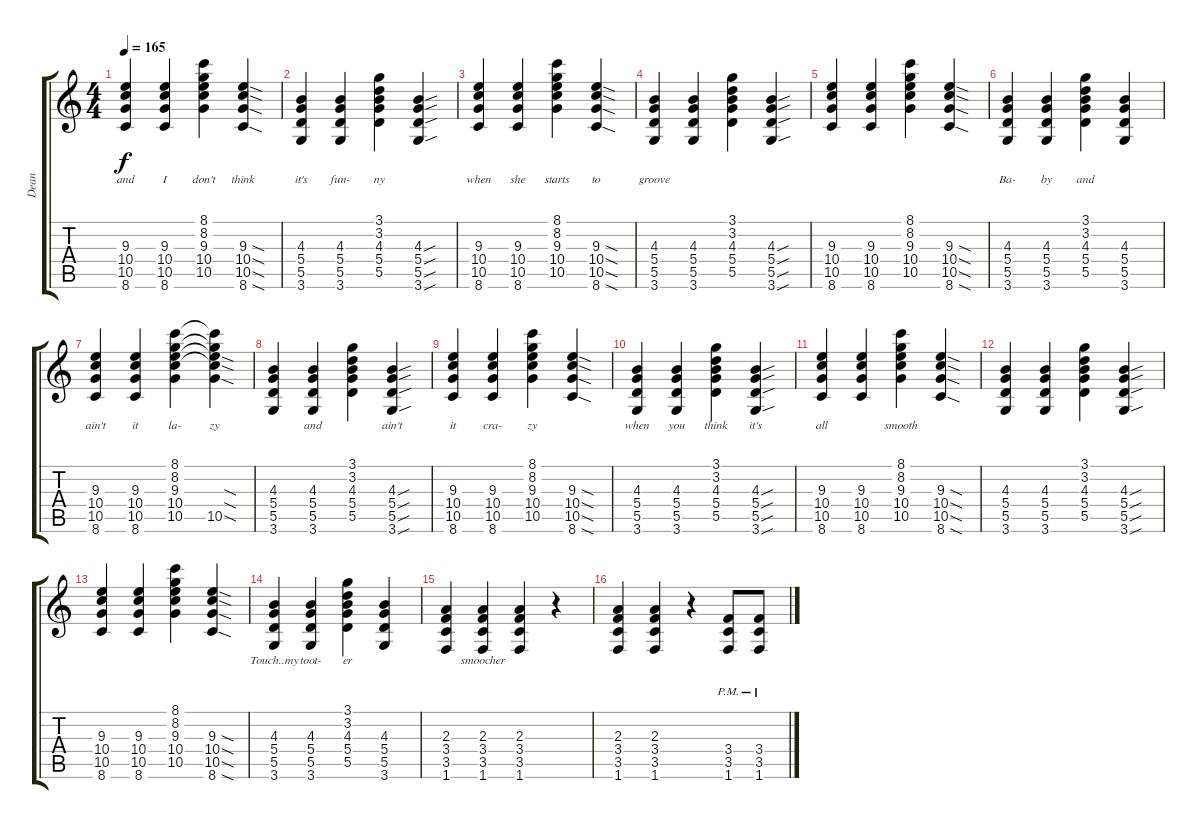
\track ("Dean" "Dean") {instrument distortionguitar}
\staff {score tabs}
\tuning (E4 B3 G3 D3 A2 E2) {hide}
\ts (4 4)
\tempo 165
\clef g2
\ks c
(9.3 10.4 10.5 8.6).4{lyrics (0 "and") lyrics (1 "") lyrics (2 "") lyrics (3 "") lyrics (4 "") dy f} (9.3 10.4 10.5 8.6).4{lyrics (0 "I") lyrics (1 "") lyrics (2 "") lyrics (3 "") lyrics (4 "")} (8.1 8.2 9.3 10.4 10.5).4{lyrics (0 "don't") lyrics (1 "") lyrics (2 "") lyrics (3 "") lyrics (4 "")} (9.3{sod} 10.4{sod} 10.5{sod} 8.6{sod}).4{lyrics (0 "think") lyrics (1 "") lyrics (2 "") lyrics (3 "") lyrics (4 "")} |
(4.3 5.4 5.5 3.6).4{lyrics (0 "it's") lyrics (1 "") lyrics (2 "") lyrics (3 "") lyrics (4 "")} (4.3 5.4 5.5 3.6).4{lyrics (0 "fun-") lyrics (1 "") lyrics (2 "") lyrics (3 "") lyrics (4 "")} (3.1 3.2 4.3 5.4 5.5).4{lyrics (0 "ny") lyrics (1 "") lyrics (2 "") lyrics (3 "") lyrics (4 "")} (4.3{sou} 5.4{sou} 5.5{sou} 3.6{sou}).4{lyrics (0 "") lyrics (1 "") lyrics (2 "") lyrics (3 "") lyrics (4 "")} |
(9.3 10.4 10.5 8.6).4{lyrics (0 "when") lyrics (1 "") lyrics (2 "") lyrics (3 "") lyrics (4 "")} (9.3 10.4 10.5 8.6).4{lyrics (0 "she") lyrics (1 "") lyrics (2 "") lyrics (3 "") lyrics (4 "")} (8.1 8.2 9.3 10.4 10.5).4{lyrics (0 "starts") lyrics (1 "") lyrics (2 "") lyrics (3 "") lyrics (4 "")} (9.3{sod} 10.4{sod} 10.5{sod} 8.6{sod}).4{lyrics (0 "to") lyrics (1 "") lyrics (2 "") lyrics (3 "") lyrics (4 "")} |
(4.3 5.4 5.5 3.6).4{lyrics (0 "groove") lyrics (1 "") lyrics (2 "") lyrics (3 "") lyrics (4 "")} (4.3 5.4 5.5 3.6).4{lyrics (0 "") lyrics (1 "") lyrics (2 "") lyrics (3 "") lyrics (4 "")} (3.1 3.2 4.3 5.4 5.5).4{lyrics (0 "") lyrics (1 "") lyrics (2 "") lyrics (3 "") lyrics (4 "")} (4.3{sou} 5.4{sou} 5.5{sou} 3.6{sou}).4{lyrics (0 "") lyrics (1 "") lyrics (2 "") lyrics (3 "") lyrics (4 "")} |
(9.3 10.4 10.5 8.6).4{lyrics (0 "") lyrics (1 "") lyrics (2 "") lyrics (3 "") lyrics (4 "")} (9.3 10.4 10.5 8.6).4{lyrics (0 "") lyrics (1 "") lyrics (2 "") lyrics (3 "") lyrics (4 "")} (8.1 8.2 9.3 10.4 10.5).4{lyrics (0 "") lyrics (1 "") lyrics (2 "") lyrics (3 "") lyrics (4 "")} (9.3{sod} 10.4{sod} 10.5{sod} 8.6{sod}).4{lyrics (0 "") lyrics (1 "") lyrics (2 "") lyrics (3 "") lyrics (4 "")} |
(4.3 5.4 5.5 3.6).4{lyrics (0 "Ba-") lyrics (1 "") lyrics (2 "") lyrics (3 "") lyrics (4 "")} (4.3 5.4 5.5 3.6).4{lyrics (0 "by") lyrics (1 "") lyrics (2 "") lyrics (3 "") lyrics (4 "")} (3.1 3.2 4.3 5.4 5.5).4{lyrics (0 "and") lyrics (1 "") lyrics (2 "") lyrics (3 "") lyrics (4 "")} (4.3 5.4 5.5 3.6).4{lyrics (0 "") lyrics (1 "") lyrics (2 "") lyrics (3 "") lyrics (4 "")} |
(9.3 10.4 10.5 8.6).4{lyrics (0 "ain't") lyrics (1 "") lyrics (2 "") lyrics (3 "") lyrics (4 "")} (9.3 10.4 10.5 8.6).4{lyrics (0 "it") lyrics (1 "") lyrics (2 "") lyrics (3 "") lyrics (4 "")} (8.1 8.2 9.3 10.4 10.5).4{lyrics (0 "la-") lyrics (1 "") lyrics (2 "") lyrics (3 "") lyrics (4 "")} (8.1{t} 8.2{t} 9.3{sod t} 10.4{sod t} 10.5{sod}).4{lyrics (0 "zy") lyrics (1 "") lyrics (2 "") lyrics (3 "") lyrics (4 "")} |
(4.3 5.4 5.5 3.6).4{lyrics (0 "") lyrics (1 "") lyrics (2 "") lyrics (3 "") lyrics (4 "")} (4.3 5.4 5.5 3.6).4{lyrics (0 "and") lyrics (1 "") lyrics (2 "") lyrics (3 "") lyrics (4 "")} (3.1 3.2 4.3 5.4 5.5).4{lyrics (0 "") lyrics (1 "") lyrics (2 "") lyrics (3 "") lyrics (4 "")} (4.3{sou} 5.4{sou} 5.5{sou} 3.6{sou}).4{lyrics (0 "ain't") lyrics (1 "") lyrics (2 "") lyrics (3 "") lyrics (4 "")} |
(9.3 10.4 10.5 8.6).4{lyrics (0 "it") lyrics (1 "") lyrics (2 "") lyrics (3 "") lyrics (4 "")} (9.3 10.4 10.5 8.6).4{lyrics (0 "cra-") lyrics (1 "") lyrics (2 "") lyrics (3 "") lyrics (4 "")} (8.1 8.2 9.3 10.4 10.5).4{lyrics (0 "zy") lyrics (1 "") lyrics (2 "") lyrics (3 "") lyrics (4 "")} (9.3{sod} 10.4{sod} 10.5{sod} 8.6{sod}).4{lyrics (0 "") lyrics (1 "") lyrics (2 "") lyrics (3 "") lyrics (4 "")} |
(4.3 5.4 5.5 3.6).4{lyrics (0 "when") lyrics (1 "") lyrics (2 "") lyrics (3 "") lyrics (4 "")} (4.3 5.4 5.5 3.6).4{lyrics (0 "you") lyrics (1 "") lyrics (2 "") lyrics (3 "") lyrics (4 "")} (3.1 3.2 4.3 5.4 5.5).4{lyrics (0 "think") lyrics (1 "") lyrics (2 "") lyrics (3 "") lyrics (4 "")} (4.3{sou} 5.4{sou} 5.5{sou} 3.6{sou}).4{lyrics (0 "it's") lyrics (1 "") lyrics (2 "") lyrics (3 "") lyrics (4 "")} |
(9.3 10.4 10.5 8.6).4{lyrics (0 "all") lyrics (1 "") lyrics (2 "") lyrics (3 "") lyrics (4 "")} (9.3 10.4 10.5 8.6).4{lyrics (0 "") lyrics (1 "") lyrics (2 "") lyrics (3 "") lyrics (4 "")} (8.1 8.2 9.3 10.4 10.5).4{lyrics (0 "smooth") lyrics (1 "") lyrics (2 "") lyrics (3 "") lyrics (4 "")} (9.3{sod} 10.4{sod} 10.5{sod} 8.6{sod}).4{lyrics (0 "") lyrics (1 "") lyrics (2 "") lyrics (3 "") lyrics (4 "")} |
(4.3 5.4 5.5 3.6).4{lyrics (0 "") lyrics (1 "") lyrics (2 "") lyrics (3 "") lyrics (4 "")} (4.3 5.4 5.5 3.6).4{lyrics (0 "") lyrics (1 "") lyrics (2 "") lyrics (3 "") lyrics (4 "")} (3.1 3.2 4.3 5.4 5.5).4{lyrics (0 "") lyrics (1 "") lyrics (2 "") lyrics (3 "") lyrics (4 "")} (4.3{sou} 5.4{sou} 5.5{sou} 3.6{sou}).4{lyrics (0 "") lyrics (1 "") lyrics (2 "") lyrics (3 "") lyrics (4 "")} |
(9.3 10.4 10.5 8.6).4{lyrics (0 "") lyrics (1 "") lyrics (2 "") lyrics (3 "") lyrics (4 "")} (9.3 10.4 10.5 8.6).4{lyrics (0 "") lyrics (1 "") lyrics (2 "") lyrics (3 "") lyrics (4 "")} (8.1 8.2 9.3 10.4 10.5).4{lyrics (0 "") lyrics (1 "") lyrics (2 "") lyrics (3 "") lyrics (4 "")} (9.3{sod} 10.4{sod} 10.5{sod} 8.6{sod}).4{lyrics (0 "") lyrics (1 "") lyrics (2 "") lyrics (3 "") lyrics (4 "")} |
(4.3 5.4 5.5 3.6).4{lyrics (0 "Touch..my") lyrics (1 "") lyrics (2 "") lyrics (3 "") lyrics (4 "")} (4.3 5.4 5.5 3.6).4{lyrics (0 "toot-") lyrics (1 "") lyrics (2 "") lyrics (3 "") lyrics (4 "")} (3.1 3.2 4.3 5.4 5.5).4{lyrics (0 "er") lyrics (1 "") lyrics (2 "") lyrics (3 "") lyrics (4 "")} (4.3 5.4 5.5 3.6).4{lyrics (0 "") lyrics (1 "") lyrics (2 "") lyrics (3 "") lyrics (4 "")} |
(2.3 3.4 3.5 1.6).4{lyrics (0 "") lyrics (1 "") lyrics (2 "") lyrics (3 "") lyrics (4 "")} (2.3 3.4 3.5 1.6).4{lyrics (0 "smoocher") lyrics (1 "") lyrics (2 "") lyrics (3 "") lyrics (4 "")} (2.3 3.4 3.5 1.6).4{lyrics (0 "") lyrics (1 "") lyrics (2 "") lyrics (3 "") lyrics (4 "")} r.4 |
(2.3 3.4 3.5 1.6).4{lyrics (0 "") lyrics (1 "") lyrics (2 "") lyrics (3 "") lyrics (4 "")} (2.3 3.4 3.5 1.6).4{lyrics (0 "") lyrics (1 "") lyrics (2 "") lyrics (3 "") lyrics (4 "")} r.4 (3.4{pm} 3.5{pm} 1.6{pm}).8{lyrics (0 "") lyrics (1 "") lyrics (2 "") lyrics (3 "") lyrics (4 "")} (3.4{pm} 3.5{pm} 1.6{pm}).8{lyrics (0 "") lyrics (1 "") lyrics (2 "") lyrics (3 "") lyrics (4 "")}
